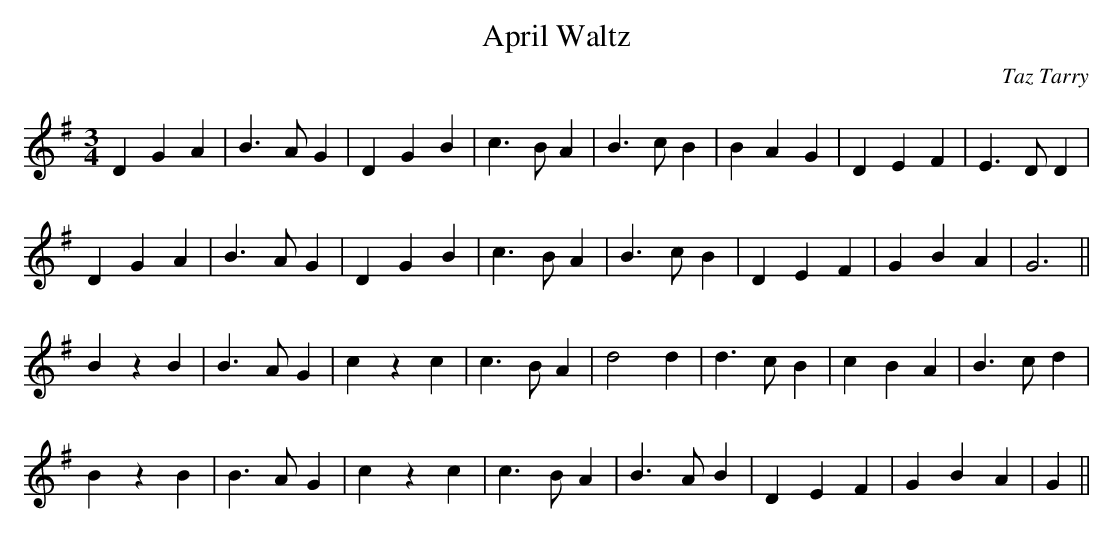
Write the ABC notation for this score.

X:1
T:April Waltz
M:3/4
L:1/4
C:Taz Tarry
K:G
DGA|B>AG|DGB|c>BA|B>cB|BAG|DEF|E>DD|!DGA|B>AG|DGB|c>BA|B>cB|DEF|GBA|G3||
!
BzB|B>AG|czc|c>BA|d2d|d>cB|cBA|B>cd|!BzB|B>AG|czc|c>BA|B>AB|DEF|GBA|
G
3||
